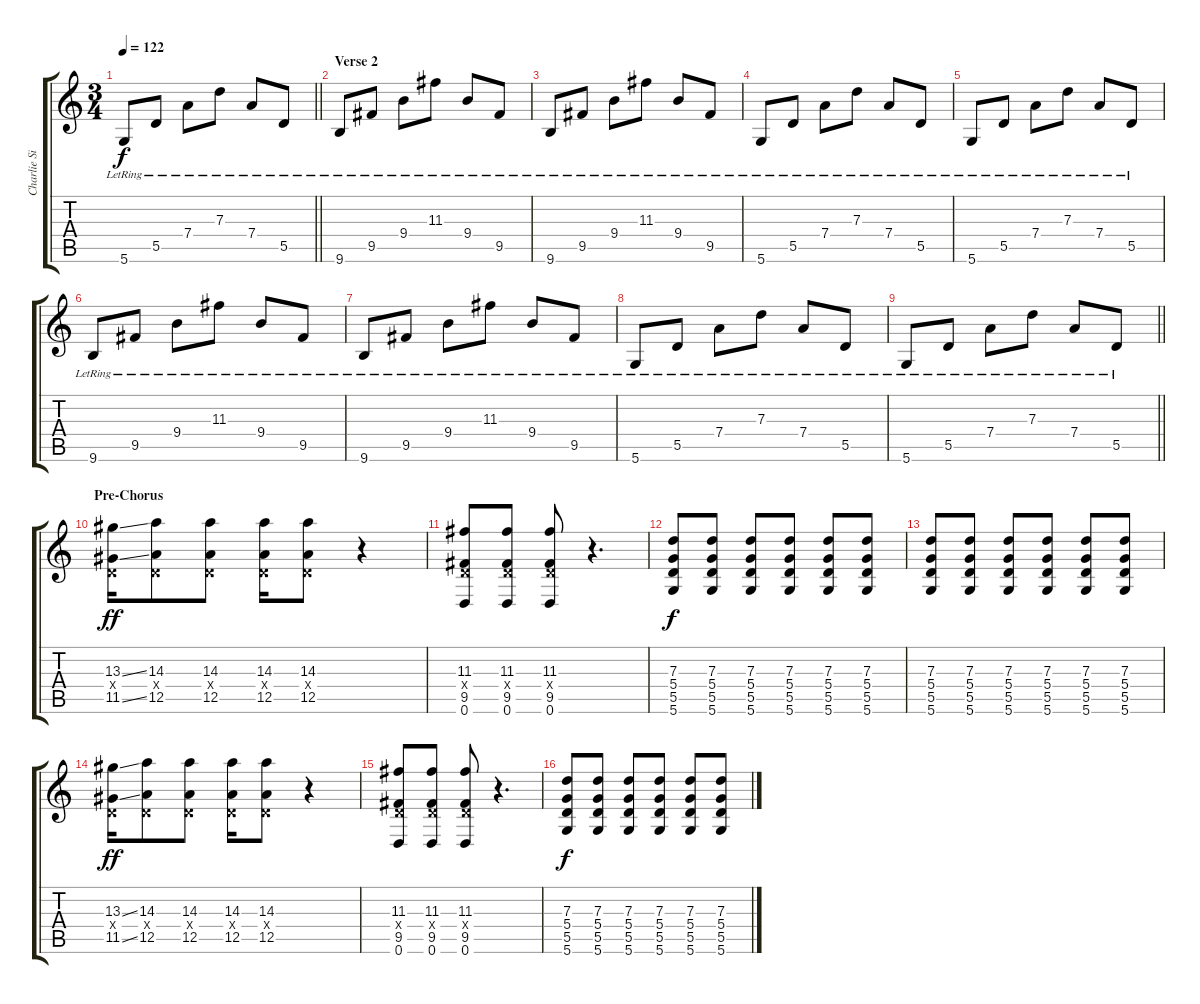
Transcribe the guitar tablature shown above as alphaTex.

\track ("Charlie Simpson" "Charlie Si") {instrument distortionguitar}
\staff {score tabs}
\tuning (E4 B3 G3 D3 A2 D2) {hide}
\ts (3 4)
\tempo 122
\clef g2
\barLineRight lightlight
\ks c
5.6{lr}.8{dy f} 5.5{lr}.8 7.4{lr}.8 7.3{lr}.8 7.4{lr}.8 5.5{lr}.8 |
\section ("" "Verse 2")
9.6{lr}.8 9.5{lr}.8 9.4{lr}.8 11.3{lr}.8 9.4{lr}.8 9.5{lr}.8 |
9.6{lr}.8 9.5{lr}.8 9.4{lr}.8 11.3{lr}.8 9.4{lr}.8 9.5{lr}.8 |
5.6{lr}.8 5.5{lr}.8 7.4{lr}.8 7.3{lr}.8 7.4{lr}.8 5.5{lr}.8 |
5.6{lr}.8 5.5{lr}.8 7.4{lr}.8 7.3{lr}.8 7.4{lr}.8 5.5{lr}.8 |
9.6{lr}.8 9.5{lr}.8 9.4{lr}.8 11.3{lr}.8 9.4{lr}.8 9.5{lr}.8 |
9.6{lr}.8 9.5{lr}.8 9.4{lr}.8 11.3{lr}.8 9.4{lr}.8 9.5{lr}.8 |
5.6{lr}.8 5.5{lr}.8 7.4{lr}.8 7.3{lr}.8 7.4{lr}.8 5.5{lr}.8 |
\barLineRight lightlight
5.6{lr}.8 5.5{lr}.8 7.4{lr}.8 7.3{lr}.8 7.4{lr}.8 5.5{lr}.8 |
\section ("" "Pre-Chorus")
(13.3{ss} 0.4{x} 11.5{ss}).16{dy ff volume 14 instrument distortionguitar} (14.3 0.4{x} 12.5).8 (14.3 0.4{x} 12.5).8 (14.3 0.4{x} 12.5).16 (14.3 0.4{x} 12.5).8 r.4 |
(11.3 0.4{x} 9.5 0.6).8 (11.3 0.4{x} 9.5 0.6).8 (11.3 0.4{x} 9.5 0.6).8 r.4{d} |
(7.3 5.4 5.5 5.6).8{dy f} (7.3 5.4 5.5 5.6).8 (7.3 5.4 5.5 5.6).8 (7.3 5.4 5.5 5.6).8 (7.3 5.4 5.5 5.6).8 (7.3 5.4 5.5 5.6).8 |
(7.3 5.4 5.5 5.6).8 (7.3 5.4 5.5 5.6).8 (7.3 5.4 5.5 5.6).8 (7.3 5.4 5.5 5.6).8 (7.3 5.4 5.5 5.6).8 (7.3 5.4 5.5 5.6).8 |
(13.3{ss} 0.4{x} 11.5{ss}).16{dy ff} (14.3 0.4{x} 12.5).8 (14.3 0.4{x} 12.5).8 (14.3 0.4{x} 12.5).16 (14.3 0.4{x} 12.5).8 r.4 |
(11.3 0.4{x} 9.5 0.6).8 (11.3 0.4{x} 9.5 0.6).8 (11.3 0.4{x} 9.5 0.6).8 r.4{d} |
(7.3 5.4 5.5 5.6).8{dy f volume 16} (7.3 5.4 5.5 5.6).8 (7.3 5.4 5.5 5.6).8 (7.3 5.4 5.5 5.6).8 (7.3 5.4 5.5 5.6).8 (7.3 5.4 5.5 5.6).8
